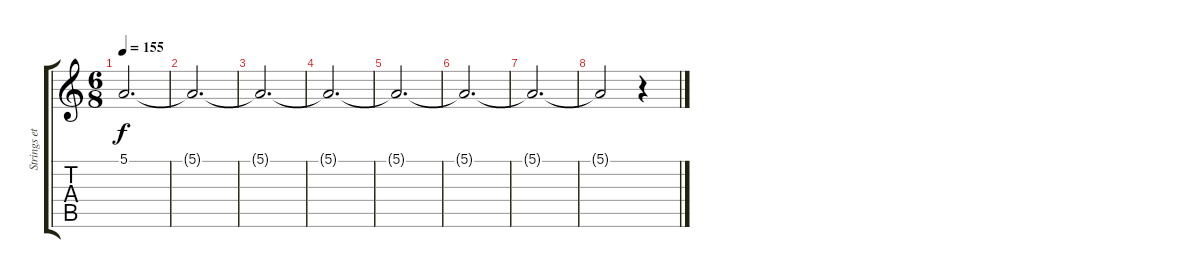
\track ("Strings etc" "Strings et") {instrument drawbarorgan}
\staff {score tabs}
\tuning (E4 B3 G3 D3 A2 E2) {hide}
\ts (6 8)
\tempo 155
\clef g2
\ks c
5.1{t}.2{d dy f} |
5.1{t}.2{d} |
5.1{t}.2{d} |
5.1{t}.2{d} |
5.1{t}.2{d} |
5.1{t}.2{d} |
5.1{t}.2{d} |
5.1{t}.2 r.4
